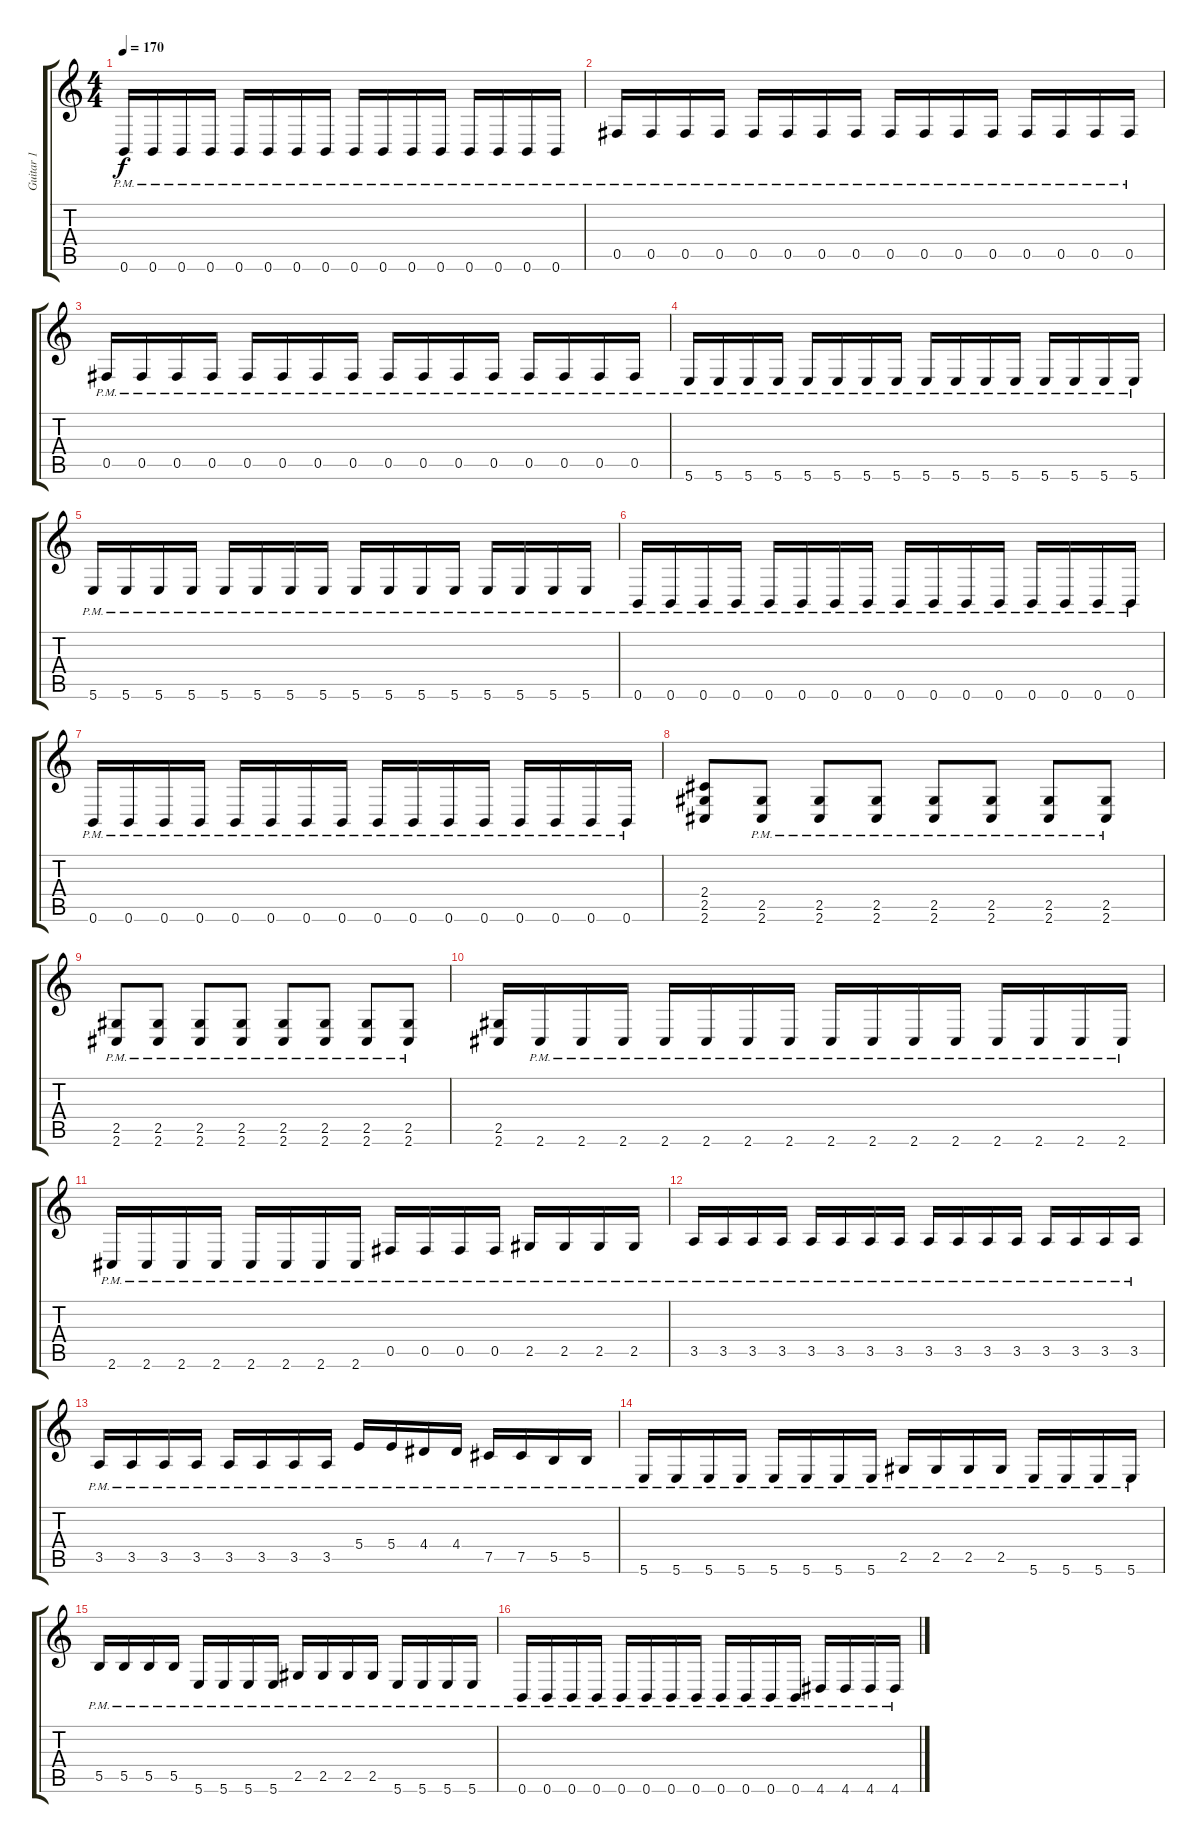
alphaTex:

\track ("Guitar 1" "Guitar 1") {instrument distortionguitar}
\staff {score tabs}
\tuning (Db4 Ab3 E3 B2 Gb2 B1) {hide}
\ts (4 4)
\tempo 170
\clef g2
\ks c
0.6{pm}.16{dy f} 0.6{pm}.16 0.6{pm}.16 0.6{pm}.16 0.6{pm}.16 0.6{pm}.16 0.6{pm}.16 0.6{pm}.16 0.6{pm}.16 0.6{pm}.16 0.6{pm}.16 0.6{pm}.16 0.6{pm}.16 0.6{pm}.16 0.6{pm}.16 0.6{pm}.16 |
0.5{pm}.16 0.5{pm}.16 0.5{pm}.16 0.5{pm}.16 0.5{pm}.16 0.5{pm}.16 0.5{pm}.16 0.5{pm}.16 0.5{pm}.16 0.5{pm}.16 0.5{pm}.16 0.5{pm}.16 0.5{pm}.16 0.5{pm}.16 0.5{pm}.16 0.5{pm}.16 |
0.5{pm}.16 0.5{pm}.16 0.5{pm}.16 0.5{pm}.16 0.5{pm}.16 0.5{pm}.16 0.5{pm}.16 0.5{pm}.16 0.5{pm}.16 0.5{pm}.16 0.5{pm}.16 0.5{pm}.16 0.5{pm}.16 0.5{pm}.16 0.5{pm}.16 0.5{pm}.16 |
5.6{pm}.16 5.6{pm}.16 5.6{pm}.16 5.6{pm}.16 5.6{pm}.16 5.6{pm}.16 5.6{pm}.16 5.6{pm}.16 5.6{pm}.16 5.6{pm}.16 5.6{pm}.16 5.6{pm}.16 5.6{pm}.16 5.6{pm}.16 5.6{pm}.16 5.6{pm}.16 |
5.6{pm}.16 5.6{pm}.16 5.6{pm}.16 5.6{pm}.16 5.6{pm}.16 5.6{pm}.16 5.6{pm}.16 5.6{pm}.16 5.6{pm}.16 5.6{pm}.16 5.6{pm}.16 5.6{pm}.16 5.6{pm}.16 5.6{pm}.16 5.6{pm}.16 5.6{pm}.16 |
0.6{pm}.16 0.6{pm}.16 0.6{pm}.16 0.6{pm}.16 0.6{pm}.16 0.6{pm}.16 0.6{pm}.16 0.6{pm}.16 0.6{pm}.16 0.6{pm}.16 0.6{pm}.16 0.6{pm}.16 0.6{pm}.16 0.6{pm}.16 0.6{pm}.16 0.6{pm}.16 |
0.6{pm}.16 0.6{pm}.16 0.6{pm}.16 0.6{pm}.16 0.6{pm}.16 0.6{pm}.16 0.6{pm}.16 0.6{pm}.16 0.6{pm}.16 0.6{pm}.16 0.6{pm}.16 0.6{pm}.16 0.6{pm}.16 0.6{pm}.16 0.6{pm}.16 0.6{pm}.16 |
(2.4 2.5 2.6).8 (2.5{pm} 2.6{pm}).8 (2.5{pm} 2.6{pm}).8 (2.5{pm} 2.6{pm}).8 (2.5{pm} 2.6{pm}).8 (2.5{pm} 2.6{pm}).8 (2.5{pm} 2.6{pm}).8 (2.5{pm} 2.6{pm}).8 |
(2.5{pm} 2.6{pm}).8 (2.5{pm} 2.6{pm}).8 (2.5{pm} 2.6{pm}).8 (2.5{pm} 2.6{pm}).8 (2.5{pm} 2.6{pm}).8 (2.5{pm} 2.6{pm}).8 (2.5{pm} 2.6{pm}).8 (2.5{pm} 2.6{pm}).8 |
(2.5 2.6).16 2.6{pm}.16 2.6{pm}.16 2.6{pm}.16 2.6{pm}.16 2.6{pm}.16 2.6{pm}.16 2.6{pm}.16 2.6{pm}.16 2.6{pm}.16 2.6{pm}.16 2.6{pm}.16 2.6{pm}.16 2.6{pm}.16 2.6{pm}.16 2.6{pm}.16 |
2.6{pm}.16 2.6{pm}.16 2.6{pm}.16 2.6{pm}.16 2.6{pm}.16 2.6{pm}.16 2.6{pm}.16 2.6{pm}.16 0.5{pm}.16 0.5{pm}.16 0.5{pm}.16 0.5{pm}.16 2.5{pm}.16 2.5{pm}.16 2.5{pm}.16 2.5{pm}.16 |
3.5{pm}.16 3.5{pm}.16 3.5{pm}.16 3.5{pm}.16 3.5{pm}.16 3.5{pm}.16 3.5{pm}.16 3.5{pm}.16 3.5{pm}.16 3.5{pm}.16 3.5{pm}.16 3.5{pm}.16 3.5{pm}.16 3.5{pm}.16 3.5{pm}.16 3.5{pm}.16 |
3.5{pm}.16 3.5{pm}.16 3.5{pm}.16 3.5{pm}.16 3.5{pm}.16 3.5{pm}.16 3.5{pm}.16 3.5{pm}.16 5.4{pm}.16 5.4{pm}.16 4.4{pm}.16 4.4{pm}.16 7.5{pm}.16 7.5{pm}.16 5.5{pm}.16 5.5{pm}.16 |
5.6{pm}.16 5.6{pm}.16 5.6{pm}.16 5.6{pm}.16 5.6{pm}.16 5.6{pm}.16 5.6{pm}.16 5.6{pm}.16 2.5{pm}.16 2.5{pm}.16 2.5{pm}.16 2.5{pm}.16 5.6{pm}.16 5.6{pm}.16 5.6{pm}.16 5.6{pm}.16 |
5.5{pm}.16 5.5{pm}.16 5.5{pm}.16 5.5{pm}.16 5.6{pm}.16 5.6{pm}.16 5.6{pm}.16 5.6{pm}.16 2.5{pm}.16 2.5{pm}.16 2.5{pm}.16 2.5{pm}.16 5.6{pm}.16 5.6{pm}.16 5.6{pm}.16 5.6{pm}.16 |
0.6{pm}.16 0.6{pm}.16 0.6{pm}.16 0.6{pm}.16 0.6{pm}.16 0.6{pm}.16 0.6{pm}.16 0.6{pm}.16 0.6{pm}.16 0.6{pm}.16 0.6{pm}.16 0.6{pm}.16 4.6{pm}.16 4.6{pm}.16 4.6{pm}.16 4.6{pm}.16
